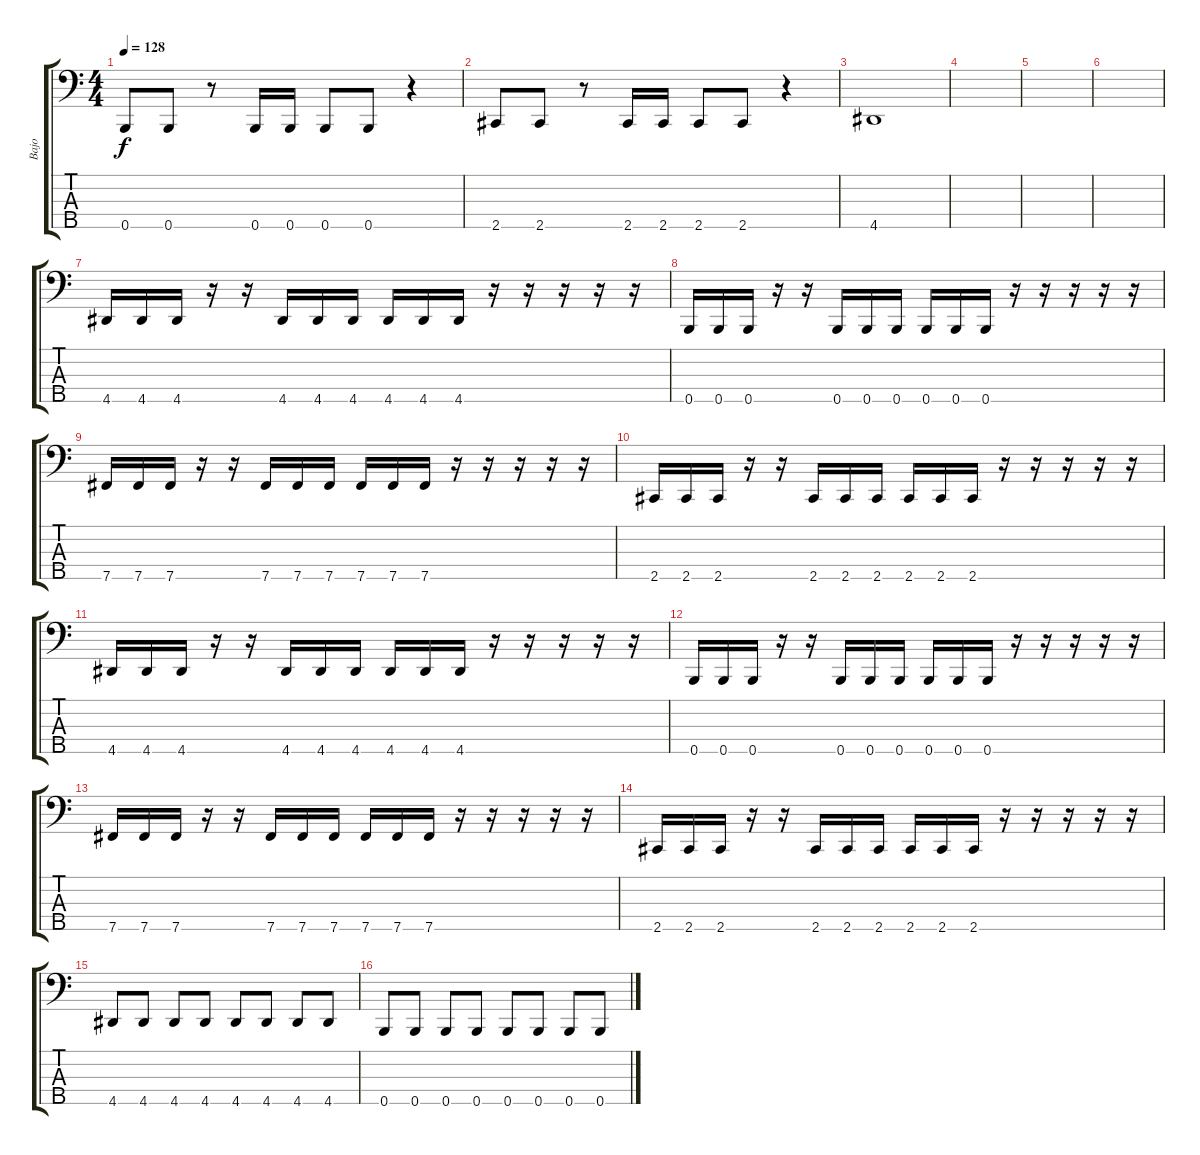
\track ("Bajo" "Bajo") {instrument electricbasspick}
\staff {score tabs}
\tuning (G2 D2 A1 E1 B0) {hide}
\ts (4 4)
\tempo 128
\clef f4
\ks c
0.5.8{dy f} 0.5.8 r.8 0.5.16 0.5.16 0.5.8 0.5.8 r.4 |
2.5.8 2.5.8 r.8 2.5.16 2.5.16 2.5.8 2.5.8 r.4 |
4.5.1 |
|
|
|
4.5.16 4.5.16 4.5.16 r.16 r.16 4.5.16 4.5.16 4.5.16 4.5.16 4.5.16 4.5.16 r.16 r.16 r.16 r.16 r.16 |
0.5.16 0.5.16 0.5.16 r.16 r.16 0.5.16 0.5.16 0.5.16 0.5.16 0.5.16 0.5.16 r.16 r.16 r.16 r.16 r.16 |
7.5.16 7.5.16 7.5.16 r.16 r.16 7.5.16 7.5.16 7.5.16 7.5.16 7.5.16 7.5.16 r.16 r.16 r.16 r.16 r.16 |
2.5.16 2.5.16 2.5.16 r.16 r.16 2.5.16 2.5.16 2.5.16 2.5.16 2.5.16 2.5.16 r.16 r.16 r.16 r.16 r.16 |
4.5.16 4.5.16 4.5.16 r.16 r.16 4.5.16 4.5.16 4.5.16 4.5.16 4.5.16 4.5.16 r.16 r.16 r.16 r.16 r.16 |
0.5.16 0.5.16 0.5.16 r.16 r.16 0.5.16 0.5.16 0.5.16 0.5.16 0.5.16 0.5.16 r.16 r.16 r.16 r.16 r.16 |
7.5.16 7.5.16 7.5.16 r.16 r.16 7.5.16 7.5.16 7.5.16 7.5.16 7.5.16 7.5.16 r.16 r.16 r.16 r.16 r.16 |
2.5.16 2.5.16 2.5.16 r.16 r.16 2.5.16 2.5.16 2.5.16 2.5.16 2.5.16 2.5.16 r.16 r.16 r.16 r.16 r.16 |
4.5.8 4.5.8 4.5.8 4.5.8 4.5.8 4.5.8 4.5.8 4.5.8 |
0.5.8 0.5.8 0.5.8 0.5.8 0.5.8 0.5.8 0.5.8 0.5.8
